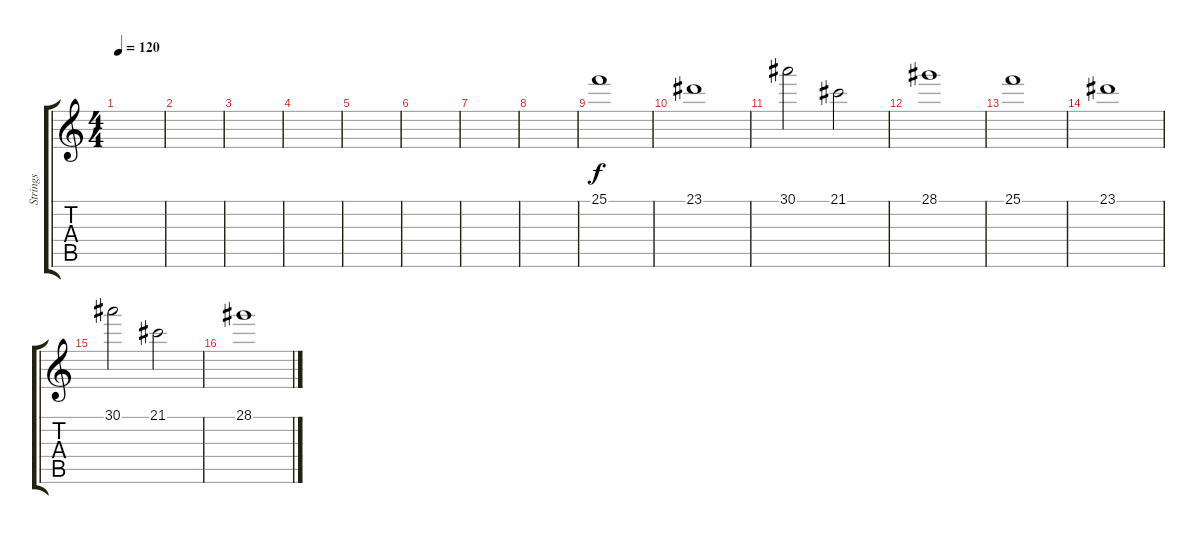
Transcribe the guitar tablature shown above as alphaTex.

\track ("Strings" "Strings") {instrument fx2soundtrack}
\staff {score tabs}
\tuning (E4 B3 G3 D3 A2 E2) {hide}
\ts (4 4)
\tempo 120
\clef g2
\ks c
|
|
|
|
|
|
|
|
25.1.1 |
23.1.1 |
30.1.2 21.1.2 |
28.1.1 |
25.1.1 |
23.1.1 |
30.1.2 21.1.2 |
28.1.1
